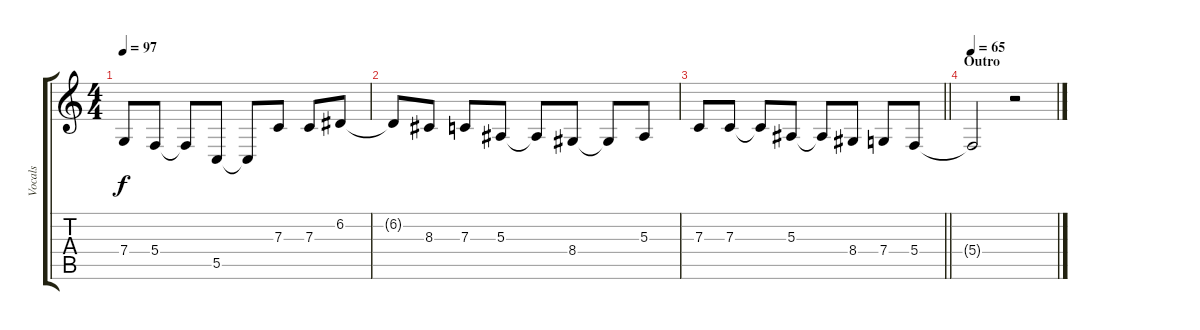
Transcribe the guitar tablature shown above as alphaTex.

\track ("Vocals" "Vocals") {instrument altosax}
\staff {score tabs}
\tuning (D4 A3 F3 C3 G2 D2) {hide}
\ts (4 4)
\tempo 97
\clef g2
\ks c
7.4{t}.8{dy f} 5.4.8 5.4{t}.8 5.5.8 5.5{t}.8 7.3.8 7.3.8 6.2.8 |
6.2{t}.8 8.3.8 7.3.8 5.3.8 5.3{t}.8 8.4.8 8.4{t}.8 5.3.8 |
\barLineRight lightlight
7.3.8 7.3.8 7.3{t}.8 5.3.8 5.3{t}.8 8.4.8 7.4.8 5.4.8 |
\section ("" "Outro")
\tempo 65
5.4{t}.2 r.2
